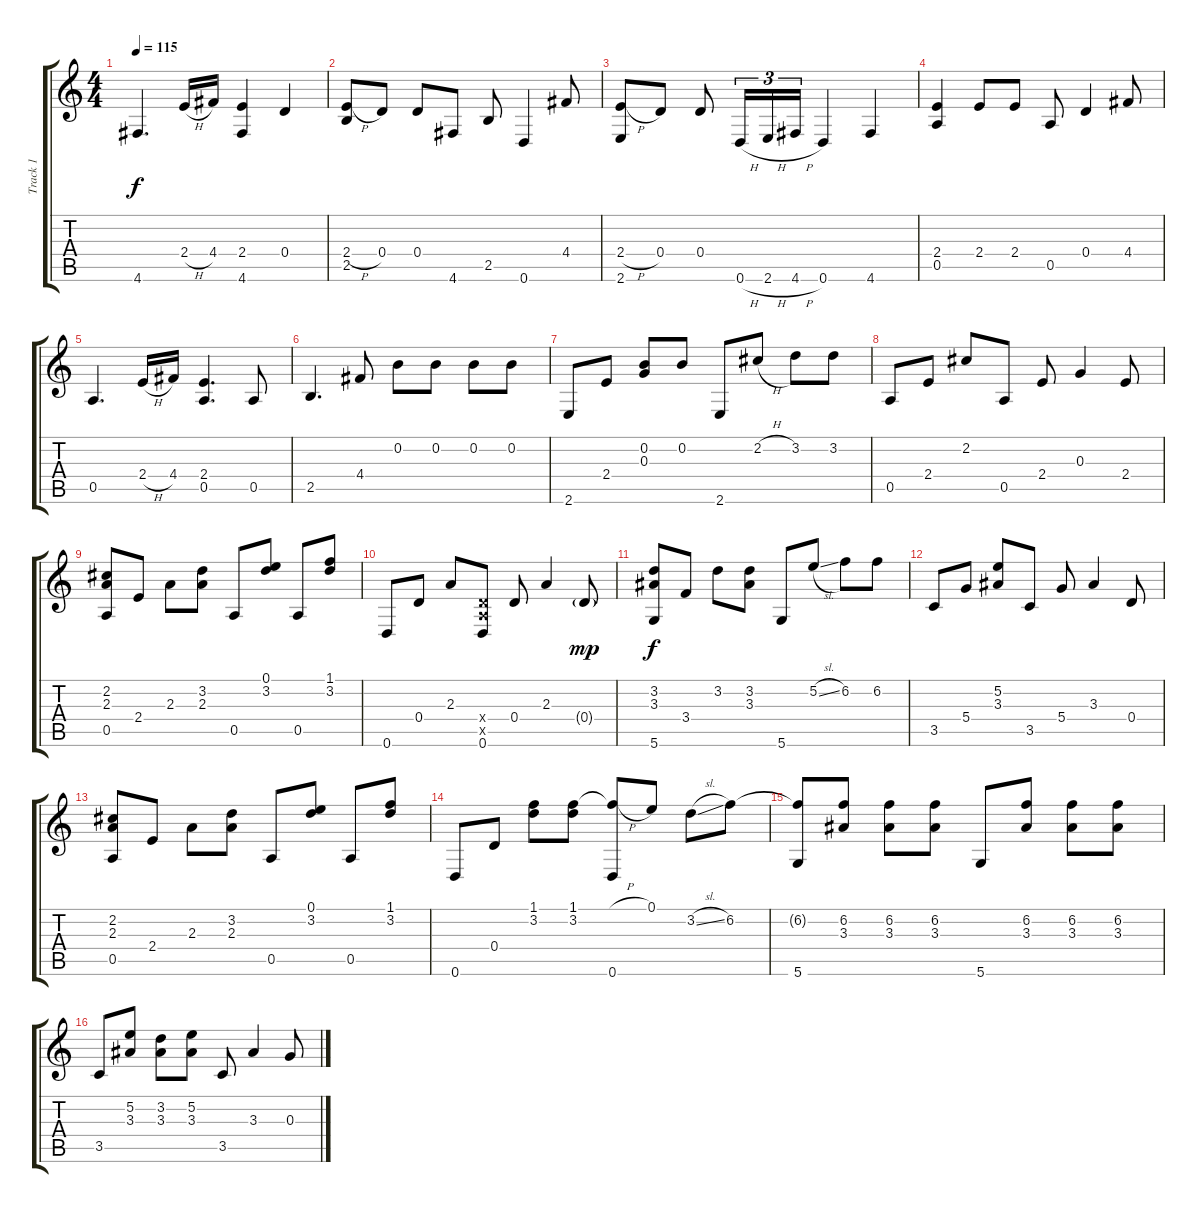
\track ("Track 1" "Track 1") {instrument acousticguitarsteel}
\staff {score tabs}
\tuning (E4 B3 G3 D3 A2 D2) {hide}
\ts (4 4)
\tempo 115
\clef g2
\ks c
4.6.4{d dy f} 2.4{h}.16 4.4.16 (2.4 4.6).4 0.4.4 |
(2.4{h} 2.5).8 0.4.8 0.4.8 4.6.8 2.5.8 0.6.4 4.4.8 |
(2.4{h} 2.6).8 0.4.8 0.4.8 0.6{h}.16{tu (3 2)} 2.6{h}.16{tu (3 2)} 4.6{h}.16{tu (3 2)} 0.6.4 4.6.4 |
(2.4 0.5).4 2.4.8 2.4.8 0.5.8 0.4.4 4.4.8 |
0.5.4{d} 2.4{h}.16 4.4.16 (2.4 0.5).4{d} 0.5.8 |
2.5.4{d} 4.4.8 0.2.8 0.2.8 0.2.8 0.2.8 |
2.6.8 2.4.8 (0.2 0.3).8 0.2.8 2.6.8 2.2{h}.8 3.2.8 3.2.8 |
0.5.8 2.4.8 2.2.8 0.5.8 2.4.8 0.3.4 2.4.8 |
(2.2 2.3 0.5).8 2.4.8 2.3.8 (3.2 2.3).8 0.5.8 (0.1 3.2).8 0.5.8 (1.1 3.2).8 |
0.6.8 0.4.8 2.3.8 (0.4{x} 0.5{x} 0.6).8 0.4.8 2.3.4 0.4{g}.8{dy mp} |
(3.2 3.3 5.6).8{dy f} 3.4.8 3.2.8 (3.2 3.3).8 5.6.8 5.2{sl}.8 6.2.8 6.2.8 |
3.5.8 5.4.8 (5.2 3.3).8 3.5.8 5.4.8 3.3.4 0.4.8 |
(2.2 2.3 0.5).8 2.4.8 2.3.8 (3.2 2.3).8 0.5.8 (0.1 3.2).8 0.5.8 (1.1 3.2).8 |
0.6.8 0.4.8 (1.1 3.2).8 (1.1 3.2).8 (1.1{h t} 0.6).8 0.1.8 3.2{sl}.8 6.2.8 |
(6.2{t} 5.6).8 (6.2 3.3).8 (6.2 3.3).8 (6.2 3.3).8 5.6.8 (6.2 3.3).8 (6.2 3.3).8 (6.2 3.3).8 |
3.5.8 (5.2 3.3).8 (3.2 3.3).8 (5.2 3.3).8 3.5.8 3.3.4 0.3.8
